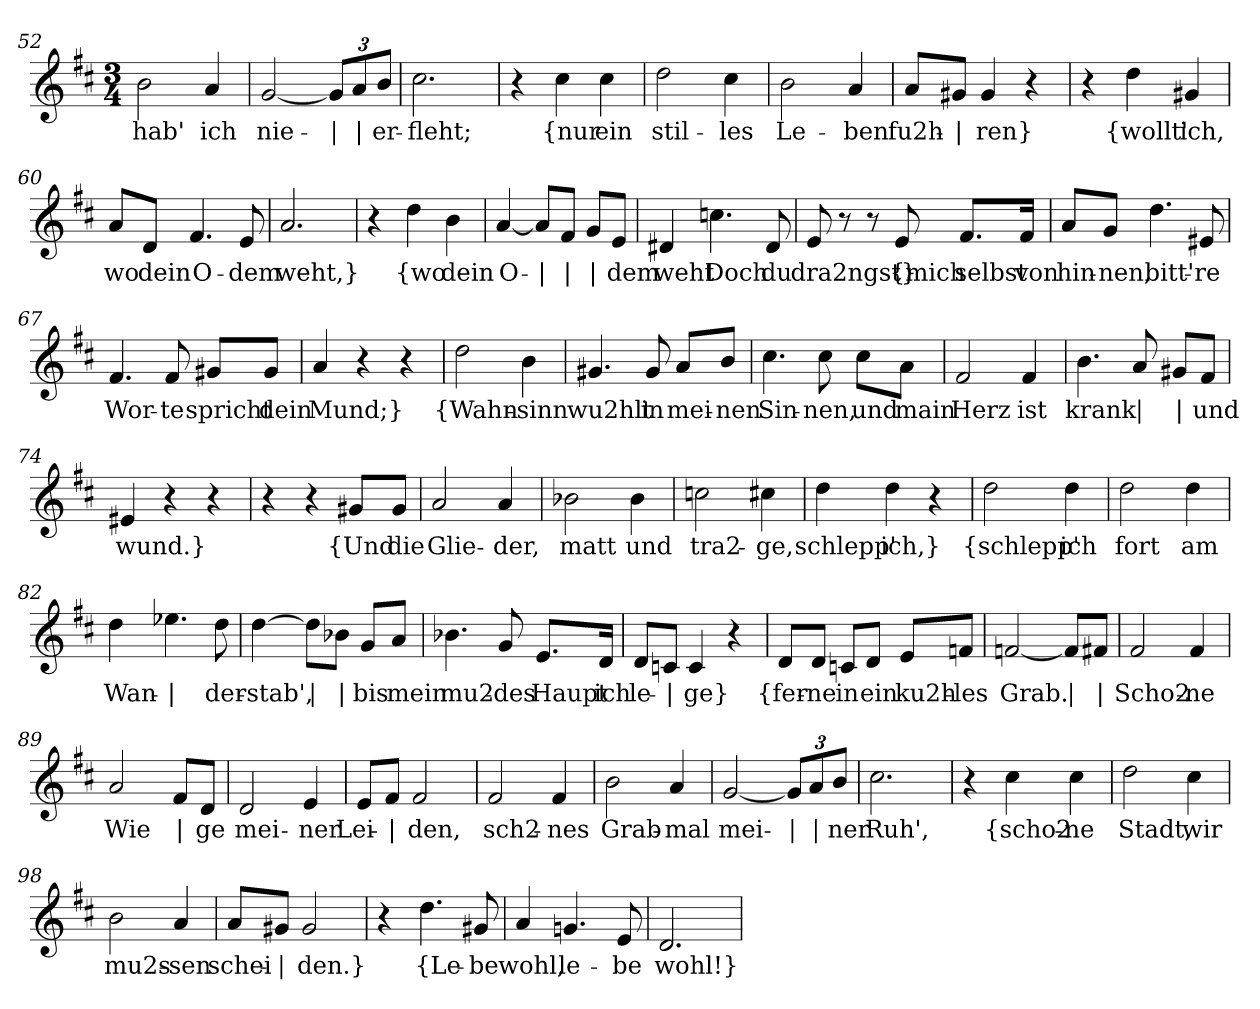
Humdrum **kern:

**kern	**text
*part1	*part1
*staff1	*staff1
*clefG2	*
*k[f#c#]	*
*M3/4	*
=52	=52
!	!LO:LY:b
2b\	hab'
!	!LO:LY:b
4a/	ich
=53	=53
!	!LO:LY:b
[2g/	nie-
*Xbrackettup	*
!	!LO:LY:b
12g/L]	|
!	!LO:LY:b
12a/	|
!	!LO:LY:b
12b/J	er-
=54	=54
!	!LO:LY:b
2.cc#\	-fleht;
=55	=55
4r	.
!	!LO:LY:b
4cc#\	{nur
!	!LO:LY:b
4cc#\	ein
=56	=56
!	!LO:LY:b
2dd\	stil-
!	!LO:LY:b
4cc#\	-les
=57	=57
!	!LO:LY:b
2b\	Le-
!	!LO:LY:b
4a/	-ben
=58	=58
!	!LO:LY:b
8a/L	fu2h-
!	!LO:LY:b
8g#X/J	|
!	!LO:LY:b
4g#/	-ren}
4r	.
=59	=59
4r	.
!	!LO:LY:b
4dd\	{wollt'
!	!LO:LY:b
4g#X/	ich,
!!LO:LB:g=z
=60	=60
!	!LO:LY:b
8a/L	wo
!	!LO:LY:b
8d/J	dein
!	!LO:LY:b
4.f#/	O-
!	!LO:LY:b
8e/	-dem
=61	=61
!	!LO:LY:b
2.a/	weht,}
=62	=62
4r	.
!	!LO:LY:b
4dd\	{wo
!	!LO:LY:b
4b\	dein
=63	=63
!	!LO:LY:b
[4a/	O-
!	!LO:LY:b
8a/L]	|
!	!LO:LY:b
8f#/J	|
!	!LO:LY:b
8g/L	|
!	!LO:LY:b
8e/J	-dem
=64	=64
!	!LO:LY:b
4d#X/	weht
!	!LO:LY:b
4.ccn\	Doch
!	!LO:LY:b
8d#/	du
=65	=65
!	!LO:LY:b
8e/	dra2ngst}
8r	.
8r	.
!	!LO:LY:b
8e/	{mich
!	!LO:LY:b
8.f#/L	selbst
!	!LO:LY:b
16f#/Jk	von
!!LO:LB:g=z
=66	=66
!	!LO:LY:b
8a/L	hin-
!	!LO:LY:b
8g/J	-nen,
!	!LO:LY:b
4.dd\	bitt'-
!	!LO:LY:b
8e#X/	-re
=67	=67
!	!LO:LY:b
4.f#/	Wor-
!	!LO:LY:b
8f#/	-te
!	!LO:LY:b
8g#X/L	spricht
!	!LO:LY:b
8g#/J	dein
=68	=68
!	!LO:LY:b
4a/	Mund;}
4r	.
4r	.
=69	=69
!	!LO:LY:b
2dd\	{Wahn-
!	!LO:LY:b
4b\	-sinn
=70	=70
!	!LO:LY:b
4.g#X/	wu2hlt
!	!LO:LY:b
8g#/	in
!	!LO:LY:b
8a/L	mei-
!	!LO:LY:b
8b/J	-nen
!!LO:PB:g=z
=71	=71
!	!LO:LY:b
4.cc#\	Sin-
!	!LO:LY:b
8cc#\	-nen,
!	!LO:LY:b
8cc#\L	und
!	!LO:LY:b
8a\J	main
=72	=72
!	!LO:LY:b
2f#/	Herz
!	!LO:LY:b
4f#/	ist
=73	=73
!	!LO:LY:b
4.b\	krank
!	!LO:LY:b
8a/	|
!	!LO:LY:b
8g#X/L	|
!	!LO:LY:b
8f#/J	und
=74	=74
!	!LO:LY:b
4e#X/	wund.}
4r	.
4r	.
=75	=75
4r	.
4r	.
!	!LO:LY:b
8g#X/L	{Und
!	!LO:LY:b
8g#/J	die
=76	=76
!	!LO:LY:b
2a/	Glie-
!	!LO:LY:b
4a/	-der,
=77	=77
!	!LO:LY:b
2b-X\	matt
!	!LO:LY:b
4b-\	und
!!LO:LB:g=z
=78	=78
!	!LO:LY:b
2ccn\	tra2-
!	!LO:LY:b
4cc#X\	-ge,
=79	=79
!	!LO:LY:b
4dd\	schlepp'
!	!LO:LY:b
4dd\	ich,}
4r	.
=80	=80
!	!LO:LY:b
2dd\	{schlepp'
!	!LO:LY:b
4dd\	ich
=81	=81
!	!LO:LY:b
2dd\	fort
!	!LO:LY:b
4dd\	am
=82	=82
!	!LO:LY:b
4dd\	Wan-
!	!LO:LY:b
4.ee-X\	|
!	!LO:LY:b
8dd\	-der-
=83	=83
!	!LO:LY:b
[4dd\	-stab',
!	!LO:LY:b
8dd\L]	|
!	!LO:LY:b
8b-X\J	|
!	!LO:LY:b
8g/L	bis
!	!LO:LY:b
8a/J	mein
!!LO:LB:g=z
=84	=84
!	!LO:LY:b
4.b-X\	mu2-
!	!LO:LY:b
8g/	-des
!	!LO:LY:b
8.e/L	Haupt
!	!LO:LY:b
16d/Jk	ich
=85	=85
!	!LO:LY:b
8d/L	le-
!	!LO:LY:b
8cn/J	|
!	!LO:LY:b
4c/	-ge}
4r	.
=86	=86
!	!LO:LY:b
8d/L	{fer-
!	!LO:LY:b
8d/J	-ne
!	!LO:LY:b
8cn/L	in
!	!LO:LY:b
8d/J	ein
!	!LO:LY:b
8e/L	ku2h-
!	!LO:LY:b
8fn/J	-les
=87	=87
!	!LO:LY:b
[2fn/	Grab.
!	!LO:LY:b
8f/L]	|
!	!LO:LY:b
8f#X/J	|
=88	=88
!	!LO:LY:b
2f#/	Scho2-
!	!LO:LY:b
4f#/	-ne
=89	=89
!	!LO:LY:b
2a/	Wie
!	!LO:LY:b
8f#/L	|
!	!LO:LY:b
8d/J	-ge
!!LO:LB:g=z
=90	=90
!	!LO:LY:b
2d/	mei-
!	!LO:LY:b
4e/	-ner
=91	=91
!	!LO:LY:b
8e/L	Lei-
!	!LO:LY:b
8f#/J	|
!	!LO:LY:b
2f#/	-den,
=92	=92
!	!LO:LY:b
2f#/	sch2-
!	!LO:LY:b
4f#/	-nes
=93	=93
!	!LO:LY:b
2b\	Grab-
!	!LO:LY:b
4a/	-mal
=94	=94
!	!LO:LY:b
[2g/	mei-
!	!LO:LY:b
12g/L]	|
!	!LO:LY:b
12a/	|
!	!LO:LY:b
12b/J	-ner
=95	=95
!	!LO:LY:b
2.cc#\	Ruh',
=96	=96
4r	.
!	!LO:LY:b
4cc#\	{scho2-
!	!LO:LY:b
4cc#\	-ne
=97	=97
!	!LO:LY:b
2dd\	Stadt,
!	!LO:LY:b
4cc#\	wir
!!LO:LB:g=z
=98	=98
!	!LO:LY:b
2b\	mu2s-
!	!LO:LY:b
4a/	-sen
=99	=99
!	!LO:LY:b
8a/L	schei-
!	!LO:LY:b
8g#X/J	|
!	!LO:LY:b
2g#/	-den.}
=100	=100
4r	.
!	!LO:LY:b
4.dd\	{Le-
!	!LO:LY:b
8g#X/	-be
=101	=101
!	!LO:LY:b
4a/	wohl,
!	!LO:LY:b
4.gn/	le-
!	!LO:LY:b
8e/	-be
=102	=102
!	!LO:LY:b
2.d/	wohl!}
=	=
*-	*-
